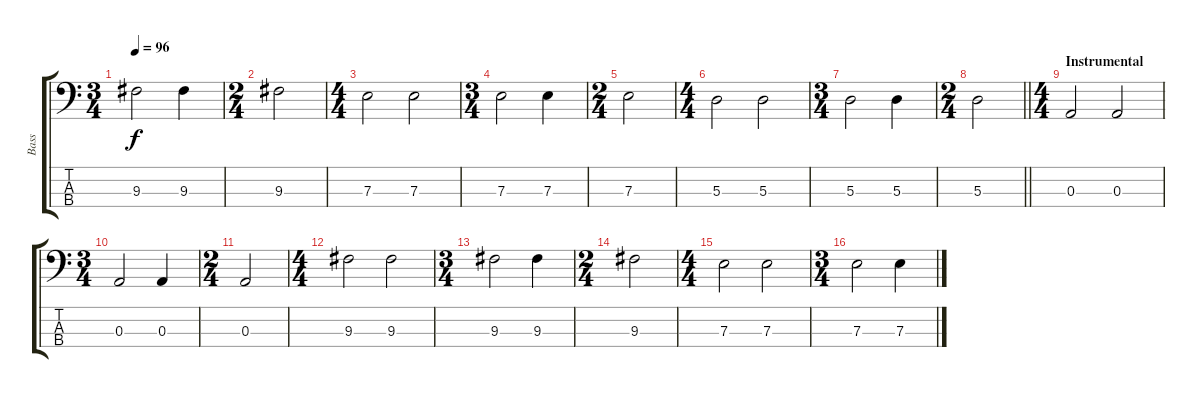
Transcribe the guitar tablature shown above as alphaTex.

\track ("Bass" "Bass") {instrument electricbassfinger}
\staff {score tabs}
\tuning (G2 D2 A1 E1) {hide}
\ts (3 4)
\tempo 96
\clef f4
\ks c
9.3.2{dy f} 9.3.4 |
\ts (2 4)
9.3.2 |
\ts (4 4)
7.3.2 7.3.2 |
\ts (3 4)
7.3.2 7.3.4 |
\ts (2 4)
7.3.2 |
\ts (4 4)
5.3.2 5.3.2 |
\ts (3 4)
5.3.2 5.3.4 |
\ts (2 4)
\barLineRight lightlight
5.3.2 |
\ts (4 4)
\section ("" "Instrumental")
0.3.2 0.3.2 |
\ts (3 4)
0.3.2 0.3.4 |
\ts (2 4)
0.3.2 |
\ts (4 4)
9.3.2 9.3.2 |
\ts (3 4)
9.3.2 9.3.4 |
\ts (2 4)
9.3.2 |
\ts (4 4)
7.3.2 7.3.2 |
\ts (3 4)
7.3.2 7.3.4
